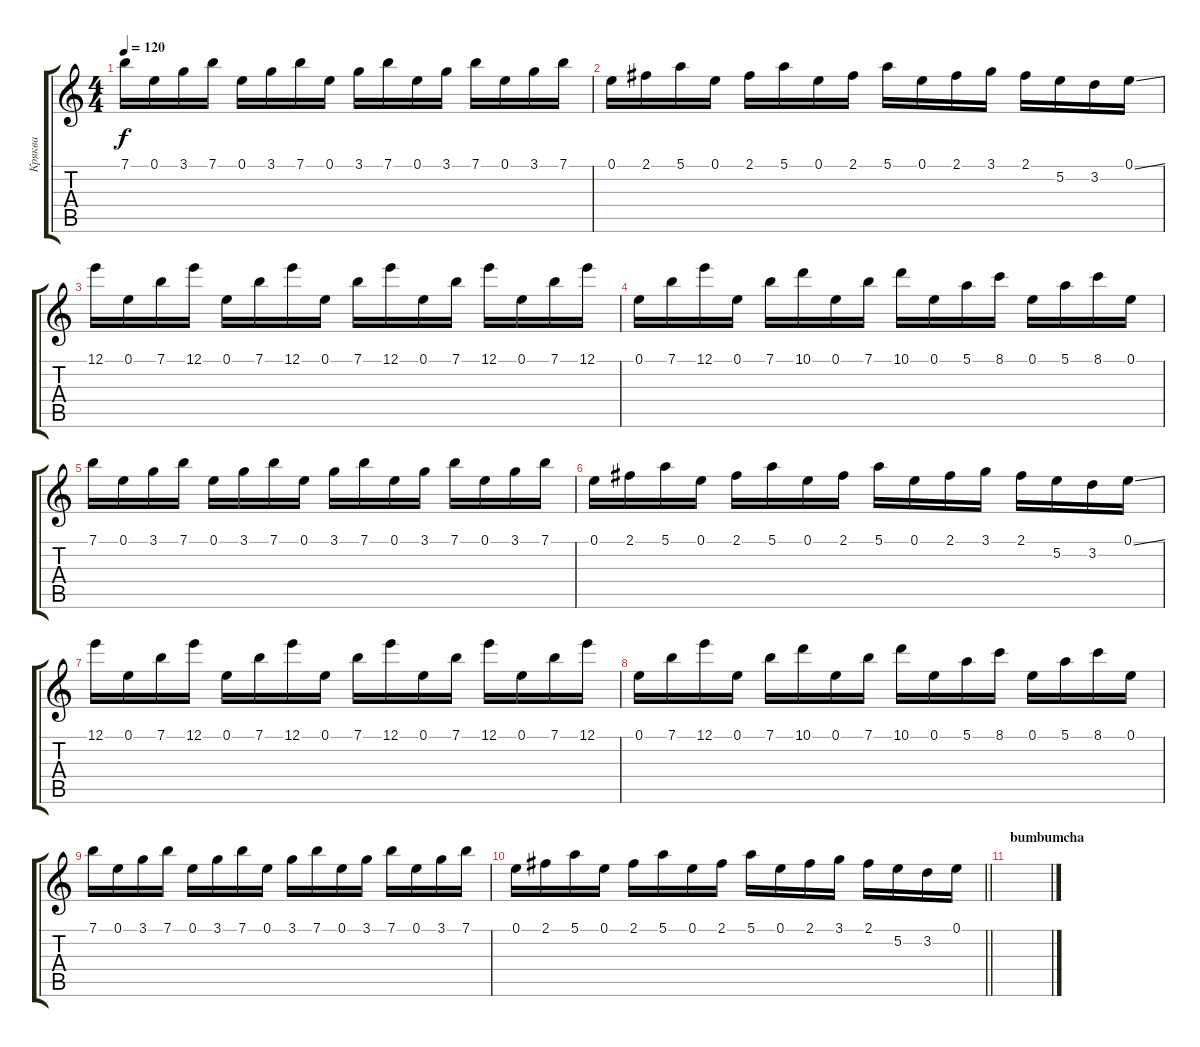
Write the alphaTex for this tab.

\track ("Кряква" "Кряква") {instrument distortionguitar}
\staff {score tabs}
\tuning (E4 B3 G3 D3 A2 E2) {hide}
\ts (4 4)
\tempo 120
\clef g2
\ks c
7.1.16{dy f} 0.1.16 3.1.16 7.1.16 0.1.16 3.1.16 7.1.16 0.1.16 3.1.16 7.1.16 0.1.16 3.1.16 7.1.16 0.1.16 3.1.16 7.1.16 |
0.1.16 2.1.16 5.1.16 0.1.16 2.1.16 5.1.16 0.1.16 2.1.16 5.1.16 0.1.16 2.1.16 3.1.16 2.1.16 5.2.16 3.2.16 0.1{ss}.16 |
12.1.16 0.1.16 7.1.16 12.1.16 0.1.16 7.1.16 12.1.16 0.1.16 7.1.16 12.1.16 0.1.16 7.1.16 12.1.16 0.1.16 7.1.16 12.1.16 |
0.1.16 7.1.16 12.1.16 0.1.16 7.1.16 10.1.16 0.1.16 7.1.16 10.1.16 0.1.16 5.1.16 8.1.16 0.1.16 5.1.16 8.1.16 0.1.16 |
7.1.16 0.1.16 3.1.16 7.1.16 0.1.16 3.1.16 7.1.16 0.1.16 3.1.16 7.1.16 0.1.16 3.1.16 7.1.16 0.1.16 3.1.16 7.1.16 |
0.1.16 2.1.16 5.1.16 0.1.16 2.1.16 5.1.16 0.1.16 2.1.16 5.1.16 0.1.16 2.1.16 3.1.16 2.1.16 5.2.16 3.2.16 0.1{ss}.16 |
12.1.16 0.1.16 7.1.16 12.1.16 0.1.16 7.1.16 12.1.16 0.1.16 7.1.16 12.1.16 0.1.16 7.1.16 12.1.16 0.1.16 7.1.16 12.1.16 |
0.1.16 7.1.16 12.1.16 0.1.16 7.1.16 10.1.16 0.1.16 7.1.16 10.1.16 0.1.16 5.1.16 8.1.16 0.1.16 5.1.16 8.1.16 0.1.16 |
7.1.16 0.1.16 3.1.16 7.1.16 0.1.16 3.1.16 7.1.16 0.1.16 3.1.16 7.1.16 0.1.16 3.1.16 7.1.16 0.1.16 3.1.16 7.1.16 |
\barLineRight lightlight
0.1.16 2.1.16 5.1.16 0.1.16 2.1.16 5.1.16 0.1.16 2.1.16 5.1.16 0.1.16 2.1.16 3.1.16 2.1.16 5.2.16 3.2.16 0.1.16 |
\section ("" "bumbumcha")
